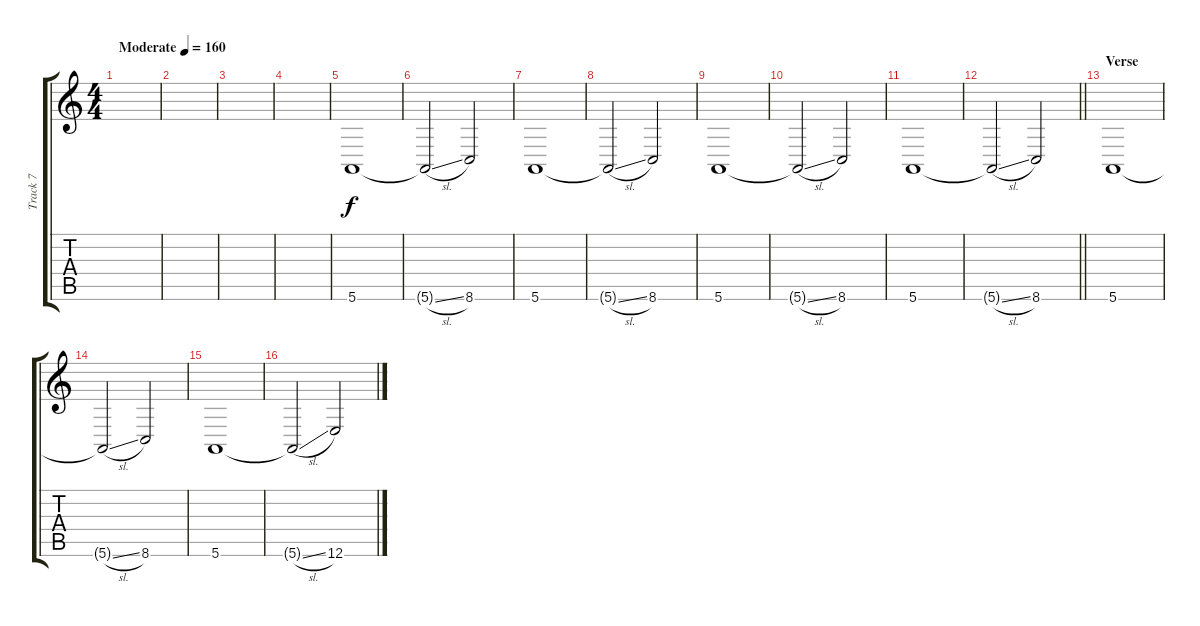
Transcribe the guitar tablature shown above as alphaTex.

\track ("Track 7" "Track 7") {instrument choiraahs}
\staff {score tabs}
\tuning (E4 B3 G3 D3 A2 E2) {hide}
\ts (4 4)
\tempo (160 "Moderate")
\clef g2
\ks c
|
|
|
|
5.6.1 |
5.6{sl t}.2 8.6.2 |
5.6.1 |
5.6{sl t}.2 8.6.2 |
5.6.1 |
5.6{sl t}.2 8.6.2 |
5.6.1 |
\barLineRight lightlight
5.6{sl t}.2 8.6.2 |
\section ("" "Verse")
5.6.1 |
5.6{sl t}.2 8.6.2 |
5.6.1 |
5.6{sl t}.2 12.6.2
